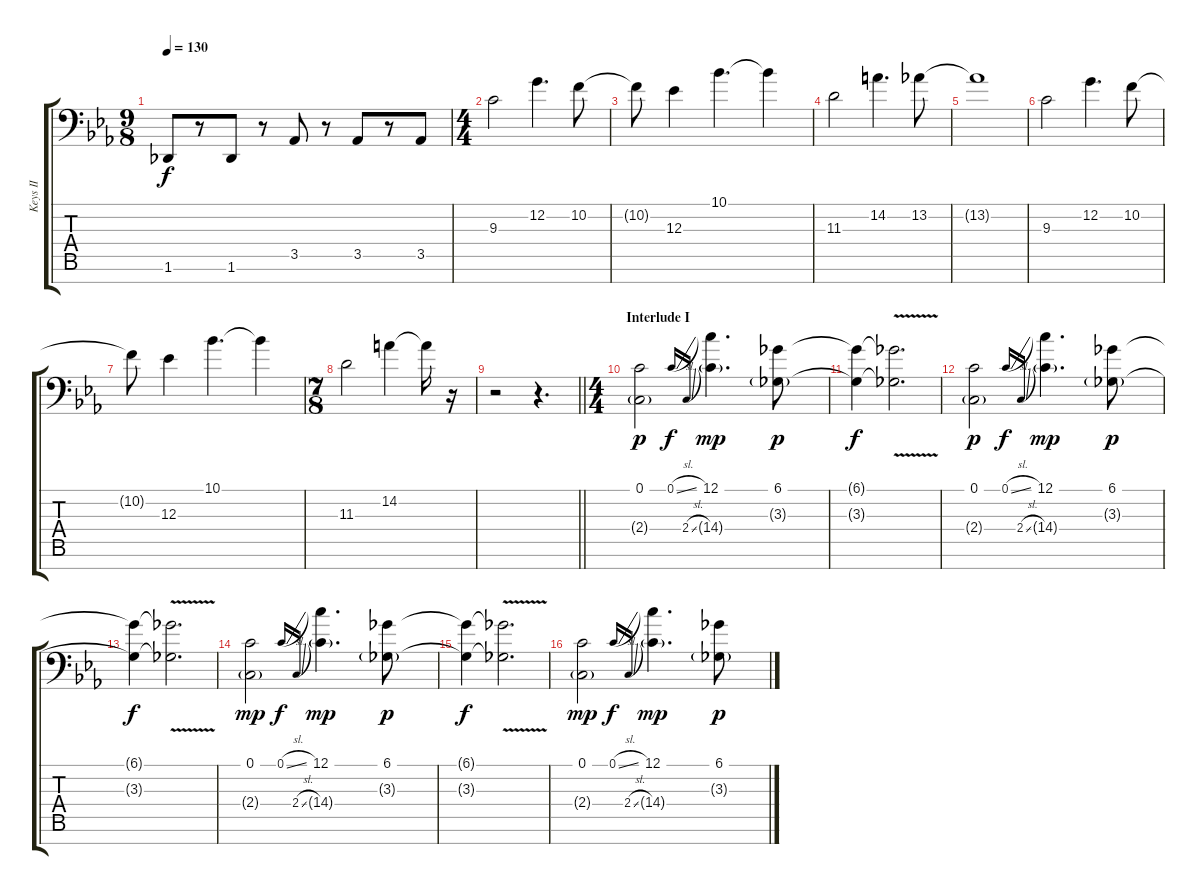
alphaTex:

\track ("Keys II" "Keys II") {instrument stringensemble1}
\staff {score tabs}
\tuning (C4 G3 Eb3 Bb2 F2 C2 G1) {hide}
\ts (9 8)
\tempo 130
\clef f4
\ks cminor
1.6.8{dy f} r.8 1.6.8 r.8 3.5.8 r.8 3.5.8 r.8 3.5.8 |
\ts (4 4)
9.3.2{volume 8 instrument stringensemble1} 12.2.4{d} 10.2.8 |
10.2{t}.8 12.3.4 10.1.4{d} 10.1{t}.4 |
11.3.2 14.2.4{d} 13.2.8 |
13.2{t}.1 |
9.3.2 12.2.4{d} 10.2.8 |
10.2{t}.8 12.3.4 10.1.4{d} 10.1{t}.4 |
\ts (7 8)
11.3.2 14.2.4 14.2{t}.16 r.16 |
\barLineRight lightlight
r.2 r.4{d} |
\ts (4 4)
\section ("" "Interlude I")
(0.1 2.4{g}).2{dy p volume 11 balance 11 instrument lead2sawtooth} 0.1{sl}.16{gr onbeat dy f} 2.4{sl}.16{gr onbeat} (12.1 14.4{g}).4{d dy mp} (6.1 3.3{g}).8{dy p} |
(6.1{t} 3.3{t}).4{dy f} (6.1{v t} 3.3{v t}).2{d} |
(0.1 2.4{g}).2{dy p} 0.1{sl}.16{gr onbeat dy f} 2.4{sl}.16{gr onbeat} (12.1 14.4{g}).4{d dy mp} (6.1 3.3{g}).8{dy p} |
(6.1{t} 3.3{t}).4{dy f} (6.1{v t} 3.3{v t}).2{d} |
(0.1 2.4{g}).2{dy mp} 0.1{sl}.16{gr onbeat dy f} 2.4{sl}.16{gr onbeat} (12.1 14.4{g}).4{d dy mp} (6.1 3.3{g}).8{dy p} |
(6.1{t} 3.3{t}).4{dy f} (6.1{v t} 3.3{v t}).2{d} |
(0.1 2.4{g}).2{dy mp} 0.1{sl}.16{gr onbeat dy f} 2.4{sl}.16{gr onbeat} (12.1 14.4{g}).4{d dy mp} (6.1 3.3{g}).8{dy p}
